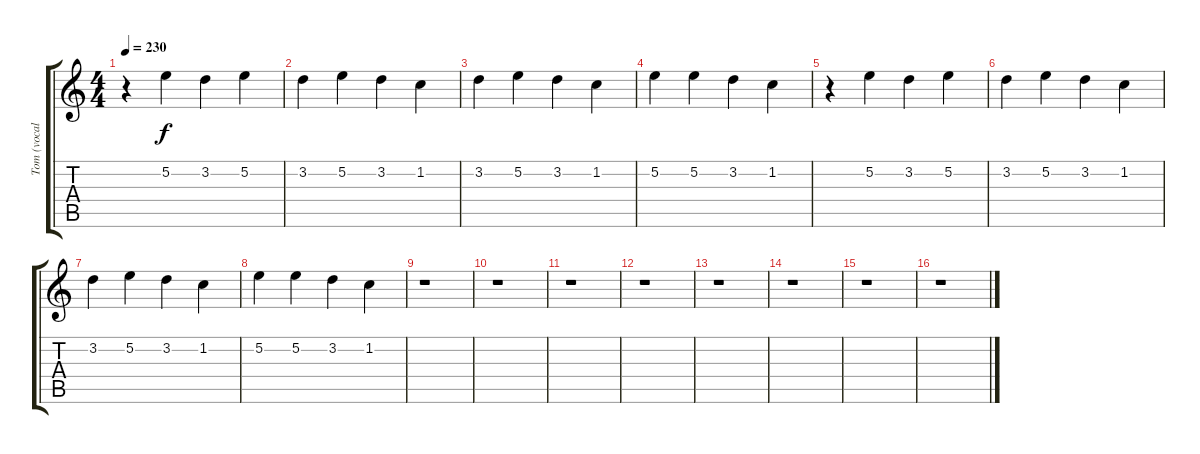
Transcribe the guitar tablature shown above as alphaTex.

\track ("Tom (vocals)" "Tom (vocal") {instrument overdrivenguitar}
\staff {score tabs}
\tuning (E4 B3 G3 D3 A2 E2) {hide}
\ts (4 4)
\tempo 230
\clef g2
\ks c
r.4{dy f} 5.2.4 3.2.4 5.2.4 |
3.2.4 5.2.4 3.2.4 1.2.4 |
3.2.4 5.2.4 3.2.4 1.2.4 |
5.2.4 5.2.4 3.2.4 1.2.4 |
r.4 5.2.4 3.2.4 5.2.4 |
3.2.4 5.2.4 3.2.4 1.2.4 |
3.2.4 5.2.4 3.2.4 1.2.4 |
5.2.4 5.2.4 3.2.4 1.2.4 |
r.1 |
r.1 |
r.1 |
r.1 |
r.1 |
r.1 |
r.1 |
r.1
